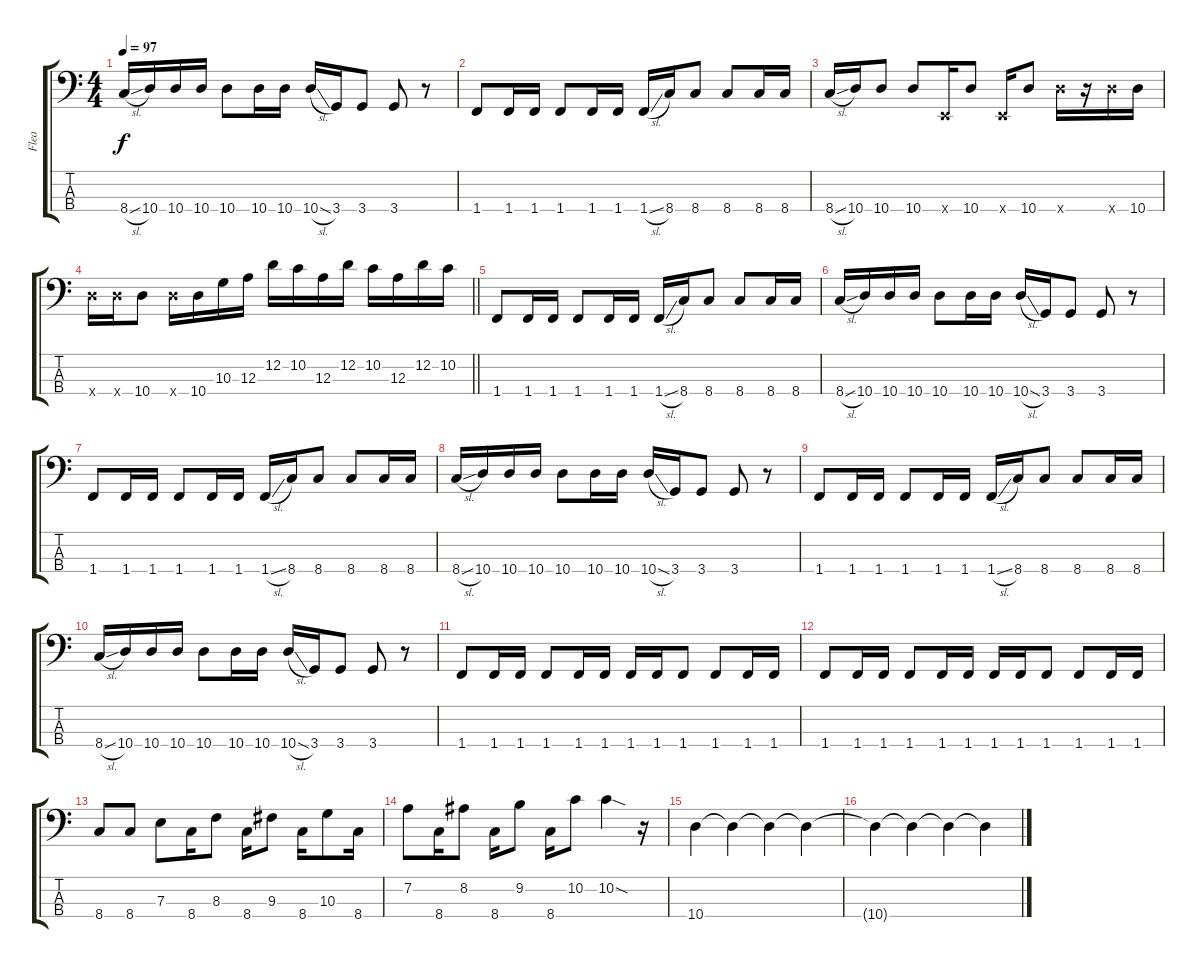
\track ("Flea" "Flea") {instrument electricbassfinger}
\staff {score tabs}
\tuning (G2 D2 A1 E1) {hide}
\ts (4 4)
\tempo 97
\clef f4
\ks c
8.4{sl}.16{dy f} 10.4.16 10.4.16 10.4.16 10.4.8 10.4.16 10.4.16 10.4{sl}.16 3.4.16 3.4.8 3.4.8 r.8 |
1.4.8 1.4.16 1.4.16 1.4.8 1.4.16 1.4.16 1.4{sl}.16 8.4.16 8.4.8 8.4.8 8.4.16 8.4.16 |
8.4{sl}.16 10.4.16 10.4.8 10.4.8 0.4{x}.16 10.4.8 0.4{x}.16 10.4.8 10.4{x}.16 r.16 10.4{x}.16 10.4.16 |
\barLineRight lightlight
10.4{x}.16 10.4{x}.16 10.4.8 10.4{x}.16 10.4.16 10.3.16 12.3.16 12.2.16 10.2.16 12.3.16 12.2.16 10.2.16 12.3.16 12.2.16 10.2.16 |
1.4.8 1.4.16 1.4.16 1.4.8 1.4.16 1.4.16 1.4{sl}.16 8.4.16 8.4.8 8.4.8 8.4.16 8.4.16 |
8.4{sl}.16 10.4.16 10.4.16 10.4.16 10.4.8 10.4.16 10.4.16 10.4{sl}.16 3.4.16 3.4.8 3.4.8 r.8 |
1.4.8 1.4.16 1.4.16 1.4.8 1.4.16 1.4.16 1.4{sl}.16 8.4.16 8.4.8 8.4.8 8.4.16 8.4.16 |
8.4{sl}.16 10.4.16 10.4.16 10.4.16 10.4.8 10.4.16 10.4.16 10.4{sl}.16 3.4.16 3.4.8 3.4.8 r.8 |
1.4.8 1.4.16 1.4.16 1.4.8 1.4.16 1.4.16 1.4{sl}.16 8.4.16 8.4.8 8.4.8 8.4.16 8.4.16 |
8.4{sl}.16 10.4.16 10.4.16 10.4.16 10.4.8 10.4.16 10.4.16 10.4{sl}.16 3.4.16 3.4.8 3.4.8 r.8 |
1.4.8 1.4.16 1.4.16 1.4.8 1.4.16 1.4.16 1.4.16 1.4.16 1.4.8 1.4.8 1.4.16 1.4.16 |
1.4.8 1.4.16 1.4.16 1.4.8 1.4.16 1.4.16 1.4.16 1.4.16 1.4.8 1.4.8 1.4.16 1.4.16 |
8.4.8 8.4.8 7.3.8 8.4.16 8.3.8 8.4.16 9.3.8 8.4.16 10.3.8 8.4.16 |
7.2.8 8.4.16 8.2.8 8.4.16 9.2.8 8.4.16 10.2.8 10.2{sod}.4 r.16 |
10.4.4 10.4{t}.4 10.4{t}.4 10.4{t}.4 |
10.4{t}.4 10.4{t}.4 10.4{t}.4 10.4{t}.4
